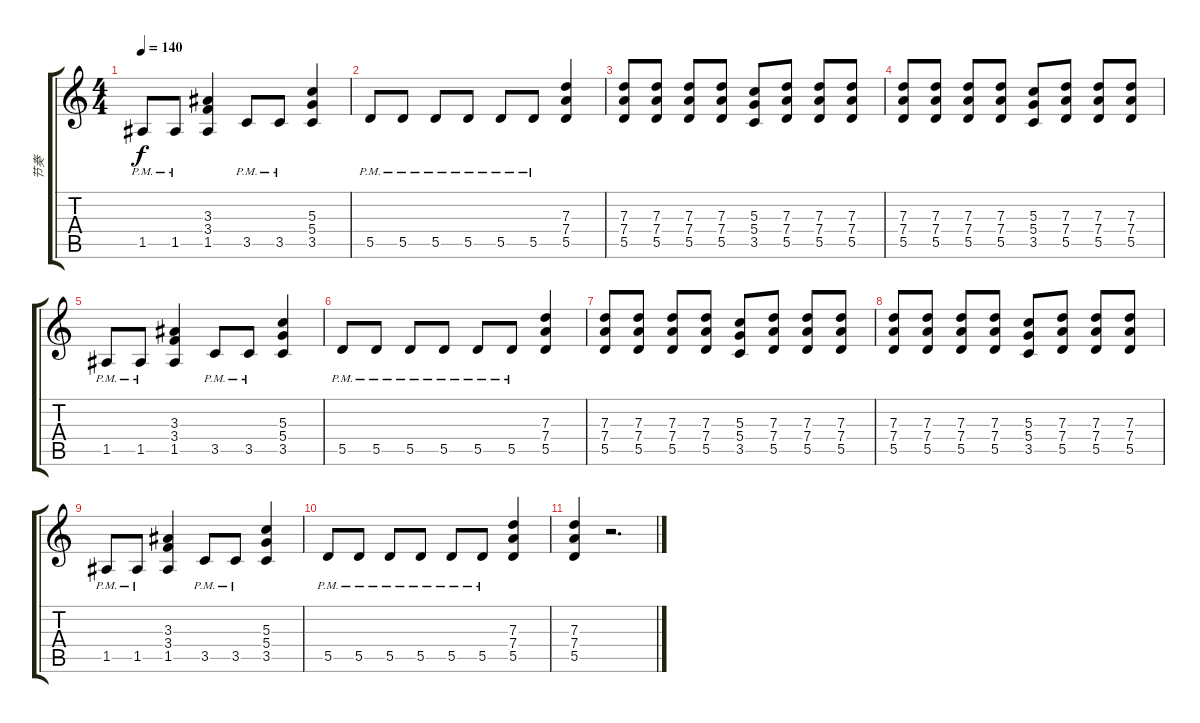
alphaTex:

\track ("节奏" "节奏") {instrument overdrivenguitar}
\staff {score tabs}
\tuning (E4 B3 G3 D3 A2 E2) {hide}
\ts (4 4)
\tempo 140
\clef g2
\ks c
1.5{pm}.8{dy f} 1.5{pm}.8 (3.3 3.4 1.5).4 3.5{pm}.8 3.5{pm}.8 (5.3 5.4 3.5).4 |
5.5{pm}.8 5.5{pm}.8 5.5{pm}.8 5.5{pm}.8 5.5{pm}.8 5.5{pm}.8 (7.3 7.4 5.5).4 |
(7.3 7.4 5.5).8 (7.3 7.4 5.5).8 (7.3 7.4 5.5).8 (7.3 7.4 5.5).8 (5.3 5.4 3.5).8 (7.3 7.4 5.5).8 (7.3 7.4 5.5).8 (7.3 7.4 5.5).8 |
(7.3 7.4 5.5).8 (7.3 7.4 5.5).8 (7.3 7.4 5.5).8 (7.3 7.4 5.5).8 (5.3 5.4 3.5).8 (7.3 7.4 5.5).8 (7.3 7.4 5.5).8 (7.3 7.4 5.5).8 |
1.5{pm}.8 1.5{pm}.8 (3.3 3.4 1.5).4 3.5{pm}.8 3.5{pm}.8 (5.3 5.4 3.5).4 |
5.5{pm}.8 5.5{pm}.8 5.5{pm}.8 5.5{pm}.8 5.5{pm}.8 5.5{pm}.8 (7.3 7.4 5.5).4 |
(7.3 7.4 5.5).8 (7.3 7.4 5.5).8 (7.3 7.4 5.5).8 (7.3 7.4 5.5).8 (5.3 5.4 3.5).8 (7.3 7.4 5.5).8 (7.3 7.4 5.5).8 (7.3 7.4 5.5).8 |
(7.3 7.4 5.5).8 (7.3 7.4 5.5).8 (7.3 7.4 5.5).8 (7.3 7.4 5.5).8 (5.3 5.4 3.5).8 (7.3 7.4 5.5).8 (7.3 7.4 5.5).8 (7.3 7.4 5.5).8 |
1.5{pm}.8 1.5{pm}.8 (3.3 3.4 1.5).4 3.5{pm}.8 3.5{pm}.8 (5.3 5.4 3.5).4 |
5.5{pm}.8 5.5{pm}.8 5.5{pm}.8 5.5{pm}.8 5.5{pm}.8 5.5{pm}.8 (7.3 7.4 5.5).4 |
(7.3 7.4 5.5).4 r.2{d}
